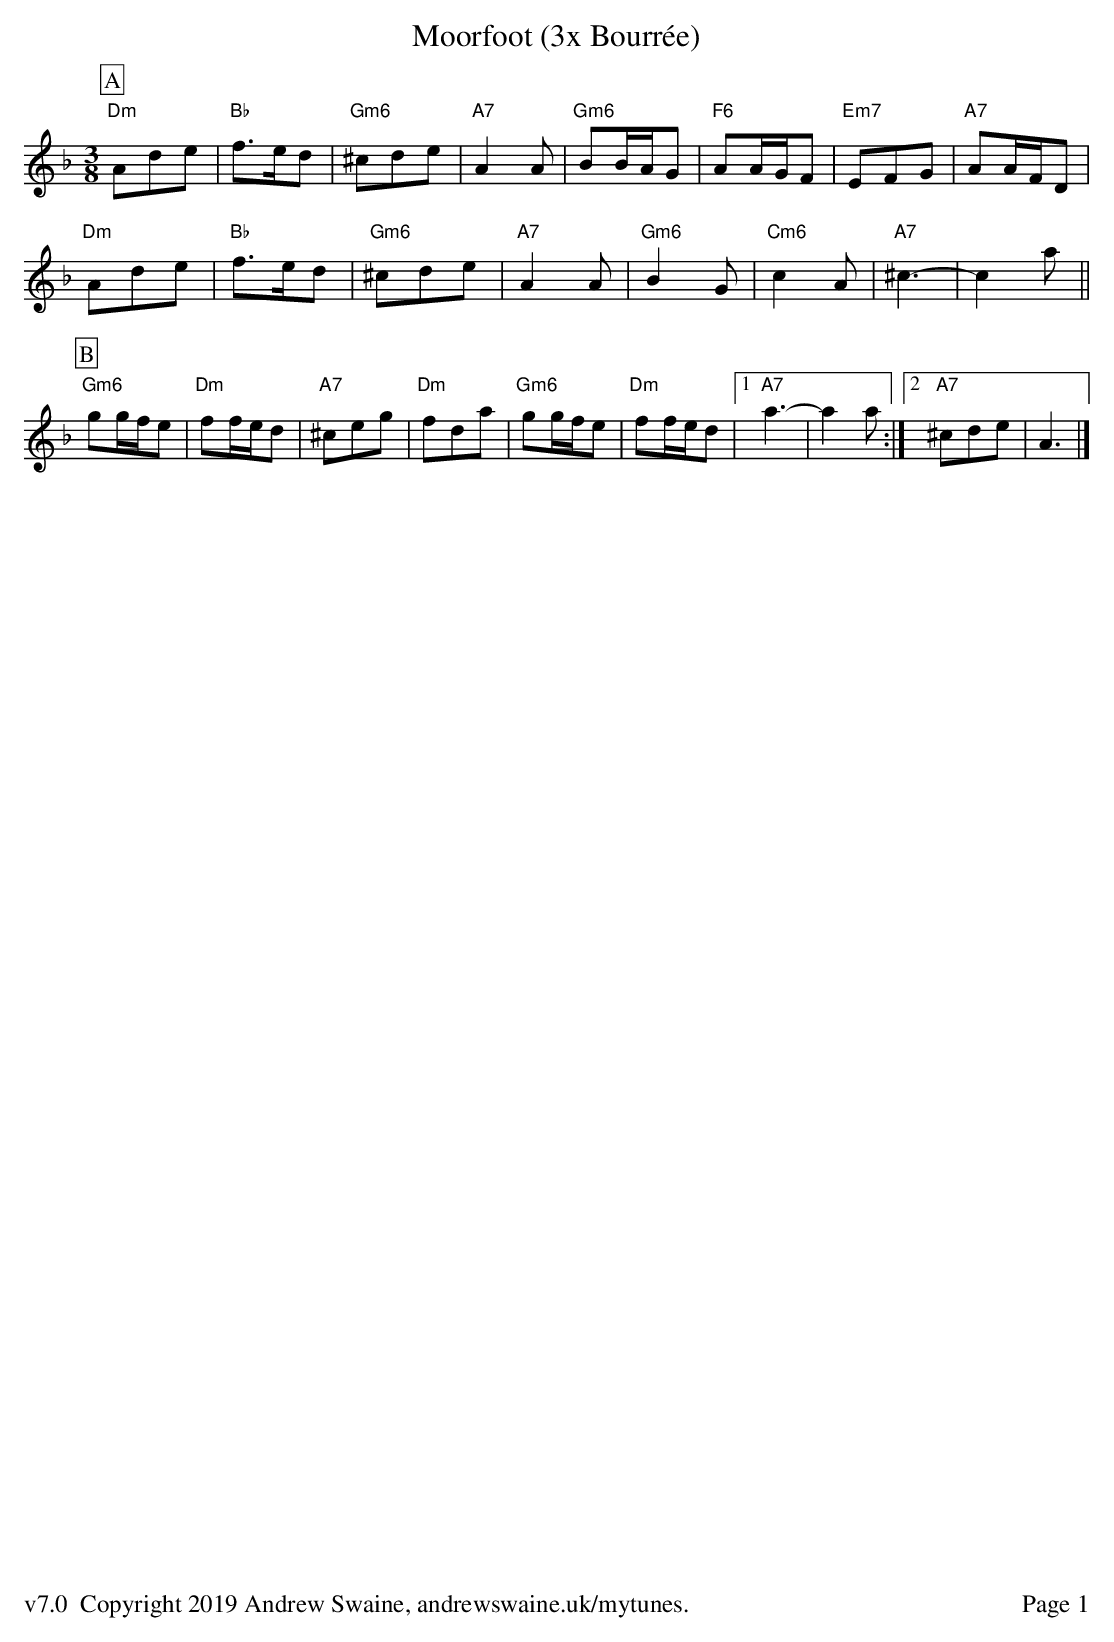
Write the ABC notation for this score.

X:1
T:Moorfoot (3x Bourrée)
M:3/8
L:1/8
K:Dm
P:A
"Dm"Ade | "Bb"f>ed | "Gm6"^cde | "A7"A2A | "Gm6"BB/A/G | "F6"AA/G/F | "Em7"EFG | "A7"AA/F/D |
"Dm"Ade | "Bb"f>ed | "Gm6"^cde | "A7"A2A | "Gm6"B2G | "Cm6"c2A | "A7"^c3- | c2a ||
P:B
"Gm6"gg/f/e | "Dm"ff/e/d | "A7"^ceg | "Dm"fda | "Gm6"gg/f/e | "Dm"ff/e/d |1 "A7"a3- | a2a :|2 "A7"^cde | A3 |]
